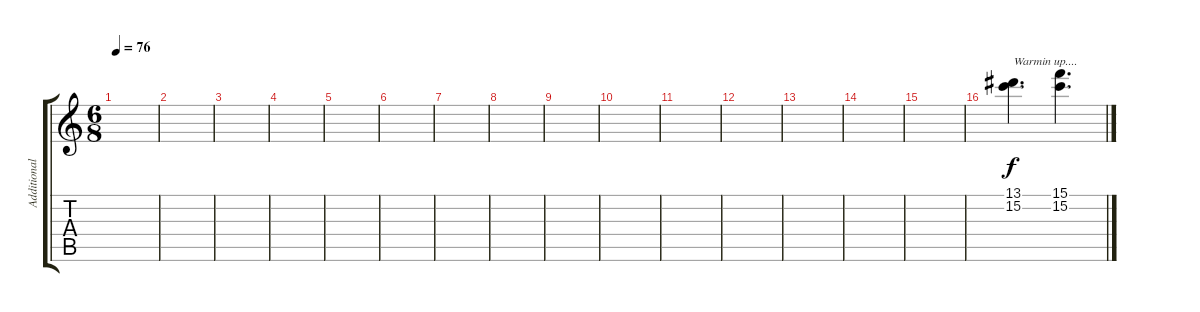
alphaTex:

\track ("Additional/Solo Guitar" "Additional") {instrument overdrivenguitar}
\staff {score tabs}
\tuning (D4 A3 F3 C3 G2 C2) {hide}
\ts (6 8)
\tempo 76
\clef g2
\ks c
|
|
|
|
|
|
|
|
|
|
|
|
|
|
|
(13.1 15.2).4{d txt "Warmin up...." dy f} (15.1 15.2).4{d}
